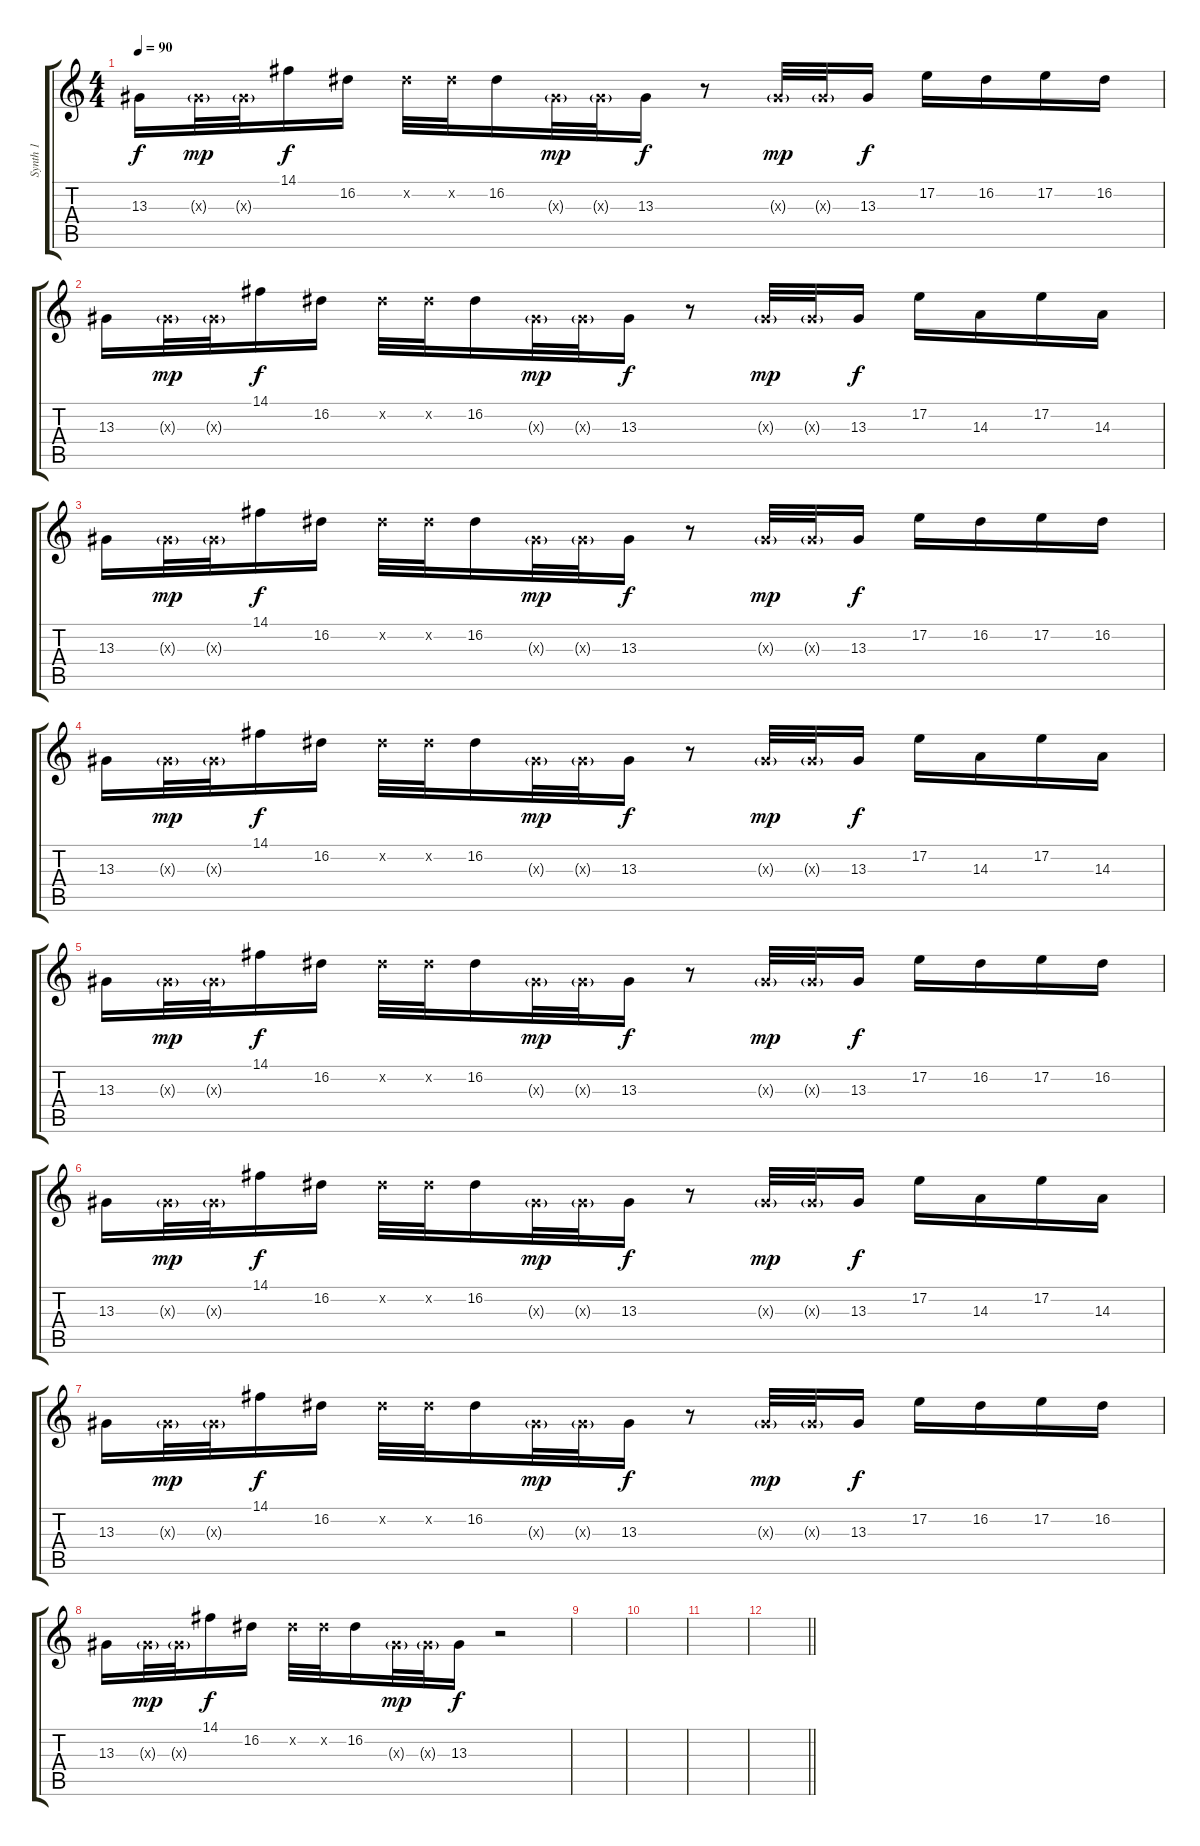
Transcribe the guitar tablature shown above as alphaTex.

\track ("Synth 1" "Synth 1") {instrument lead1square}
\staff {score tabs}
\tuning (E4 B3 G3 D3 A2 E2) {hide}
\ts (4 4)
\tempo 90
\clef g2
\ks c
13.3.16{dy f} 13.3{g x}.32{dy mp} 13.3{g x}.32 14.1.16{dy f} 16.2.16 16.2{x}.32 16.2{x}.32 16.2.16 13.3{g x}.32{dy mp} 13.3{g x}.32 13.3.16{dy f} r.8 13.3{g x}.32{dy mp} 13.3{g x}.32 13.3.16{dy f} 17.2.16 16.2.16 17.2.16 16.2.16 |
13.3.16 13.3{g x}.32{dy mp} 13.3{g x}.32 14.1.16{dy f} 16.2.16 16.2{x}.32 16.2{x}.32 16.2.16 13.3{g x}.32{dy mp} 13.3{g x}.32 13.3.16{dy f} r.8 13.3{g x}.32{dy mp} 13.3{g x}.32 13.3.16{dy f} 17.2.16 14.3.16 17.2.16 14.3.16 |
13.3.16 13.3{g x}.32{dy mp} 13.3{g x}.32 14.1.16{dy f} 16.2.16 16.2{x}.32 16.2{x}.32 16.2.16 13.3{g x}.32{dy mp} 13.3{g x}.32 13.3.16{dy f} r.8 13.3{g x}.32{dy mp} 13.3{g x}.32 13.3.16{dy f} 17.2.16 16.2.16 17.2.16 16.2.16 |
13.3.16 13.3{g x}.32{dy mp} 13.3{g x}.32 14.1.16{dy f} 16.2.16 16.2{x}.32 16.2{x}.32 16.2.16 13.3{g x}.32{dy mp} 13.3{g x}.32 13.3.16{dy f} r.8 13.3{g x}.32{dy mp} 13.3{g x}.32 13.3.16{dy f} 17.2.16 14.3.16 17.2.16 14.3.16 |
13.3.16 13.3{g x}.32{dy mp} 13.3{g x}.32 14.1.16{dy f} 16.2.16 16.2{x}.32 16.2{x}.32 16.2.16 13.3{g x}.32{dy mp} 13.3{g x}.32 13.3.16{dy f} r.8 13.3{g x}.32{dy mp} 13.3{g x}.32 13.3.16{dy f} 17.2.16 16.2.16 17.2.16 16.2.16 |
13.3.16 13.3{g x}.32{dy mp} 13.3{g x}.32 14.1.16{dy f} 16.2.16 16.2{x}.32 16.2{x}.32 16.2.16 13.3{g x}.32{dy mp} 13.3{g x}.32 13.3.16{dy f} r.8 13.3{g x}.32{dy mp} 13.3{g x}.32 13.3.16{dy f} 17.2.16 14.3.16 17.2.16 14.3.16 |
13.3.16 13.3{g x}.32{dy mp} 13.3{g x}.32 14.1.16{dy f} 16.2.16 16.2{x}.32 16.2{x}.32 16.2.16 13.3{g x}.32{dy mp} 13.3{g x}.32 13.3.16{dy f} r.8 13.3{g x}.32{dy mp} 13.3{g x}.32 13.3.16{dy f} 17.2.16 16.2.16 17.2.16 16.2.16 |
13.3.16 13.3{g x}.32{dy mp} 13.3{g x}.32 14.1.16{dy f} 16.2.16 16.2{x}.32 16.2{x}.32 16.2.16 13.3{g x}.32{dy mp} 13.3{g x}.32 13.3.16{dy f} r.2 |
|
|
|
\barLineRight lightlight
